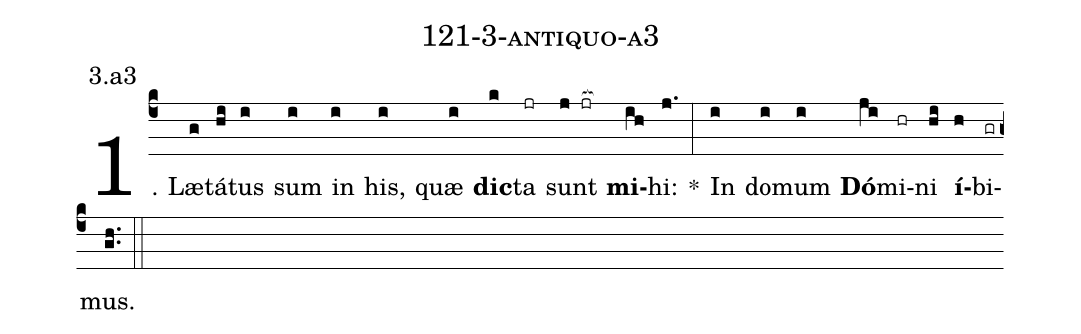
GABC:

name: 121-3-antiquo-a3;
annotation: 3.a3;
%%
(c4)1. Læ(g)tá(hi)tus(i) sum(i) in(i) his,(i) quæ(i) <b>dic</b>(k)ta(jr) sunt(j jr[ocb:1{]) <b>mi</b>(ih[ocb:0}])hi:(j.) *(:) In(i) do(i)mum(i) <b>Dó</b>(ji)mi(hr)ni(hi) <b>í</b>(h)bi(gr)mus.(gh..) (::)
